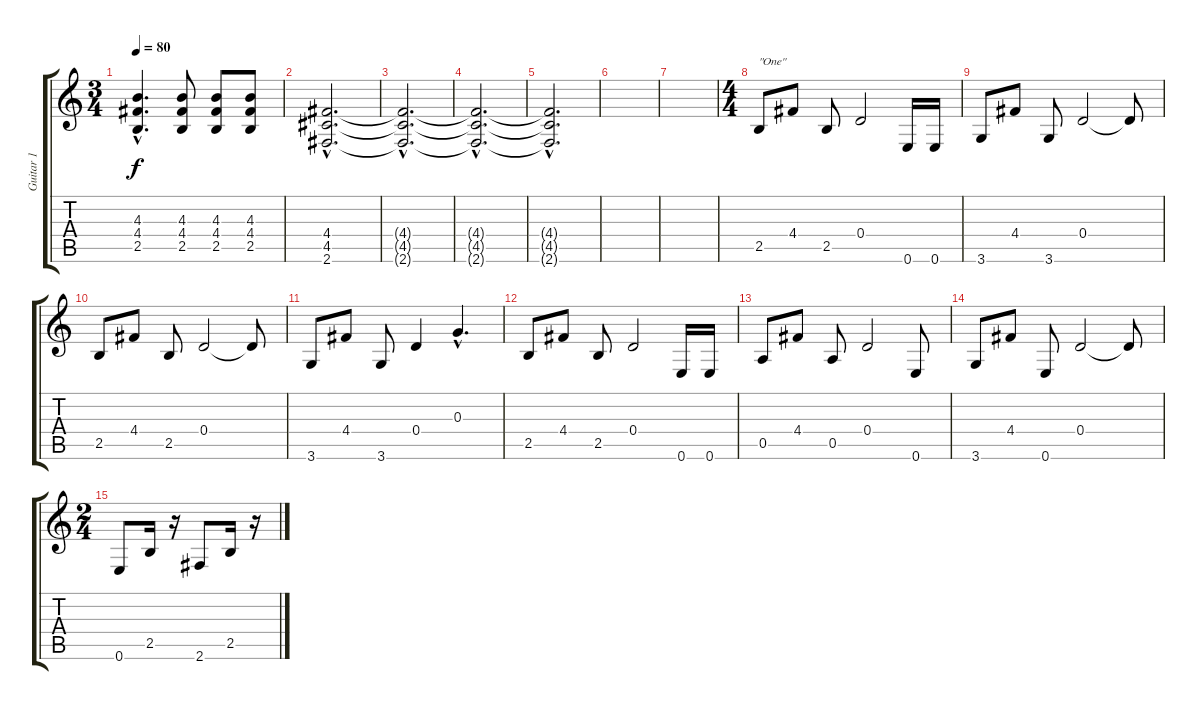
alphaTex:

\track ("Guitar 1" "Guitar 1") {instrument acousticguitarnylon}
\staff {score tabs}
\tuning (E4 B3 G3 D3 A2 E2) {hide}
\ts (3 4)
\tempo 80
\clef g2
\ks c
(4.3{hac} 4.4{hac} 2.5{hac}).4{d dy f} (4.3 4.4 2.5).8 (4.3 4.4 2.5).8 (4.3 4.4 2.5).8 |
(4.4{hac} 4.5{hac} 2.6{hac}).2{d} |
(4.4{hac t} 4.5{hac t} 2.6{hac t}).2{d} |
(4.4{hac t} 4.5{hac t} 2.6{hac t}).2{d} |
(4.4{hac t} 4.5{hac t} 2.6{hac t}).2{d} |
|
|
\ts (4 4)
2.5.8{txt "\"One\"" balance 8} 4.4.8 2.5.8 0.4.2 0.6.16 0.6.16 |
3.6.8 4.4.8 3.6.8 0.4.2 0.4{t}.8 |
2.5.8 4.4.8 2.5.8 0.4.2 0.4{t}.8 |
3.6.8 4.4.8 3.6.8 0.4.4 0.3{hac}.4{d} |
2.5.8 4.4.8 2.5.8 0.4.2 0.6.16 0.6.16 |
0.5.8 4.4.8 0.5.8 0.4.2 0.6.8 |
3.6.8 4.4.8 0.6.8 0.4.2 0.4{t}.8 |
\ts (2 4)
0.6.8 2.5.16 r.16 2.6.8 2.5.16 r.16
